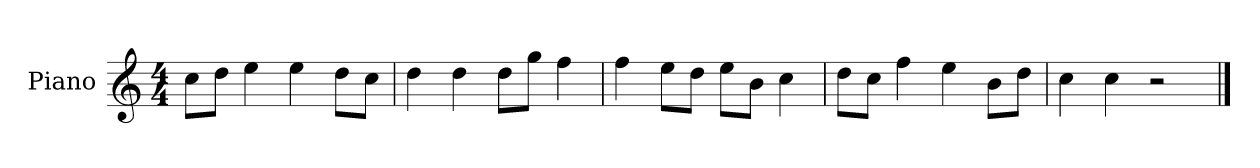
**kern
*part1
*staff1
*I"Piano
*I'P-no
*clefG2
*k[]
*M4/4
*MM90
=1
8cc\L
8dd\J
4ee\
4ee\
8dd\L
8cc\J
=2
4dd\
4dd\
8dd\L
8gg\J
4ff\
=3
4ff\
8ee\L
8dd\J
8ee\L
8b\J
4cc\
=4
8dd\L
8cc\J
4ff\
4ee\
8b\L
8dd\J
=5
4cc\
4cc\
2r
==
*-
